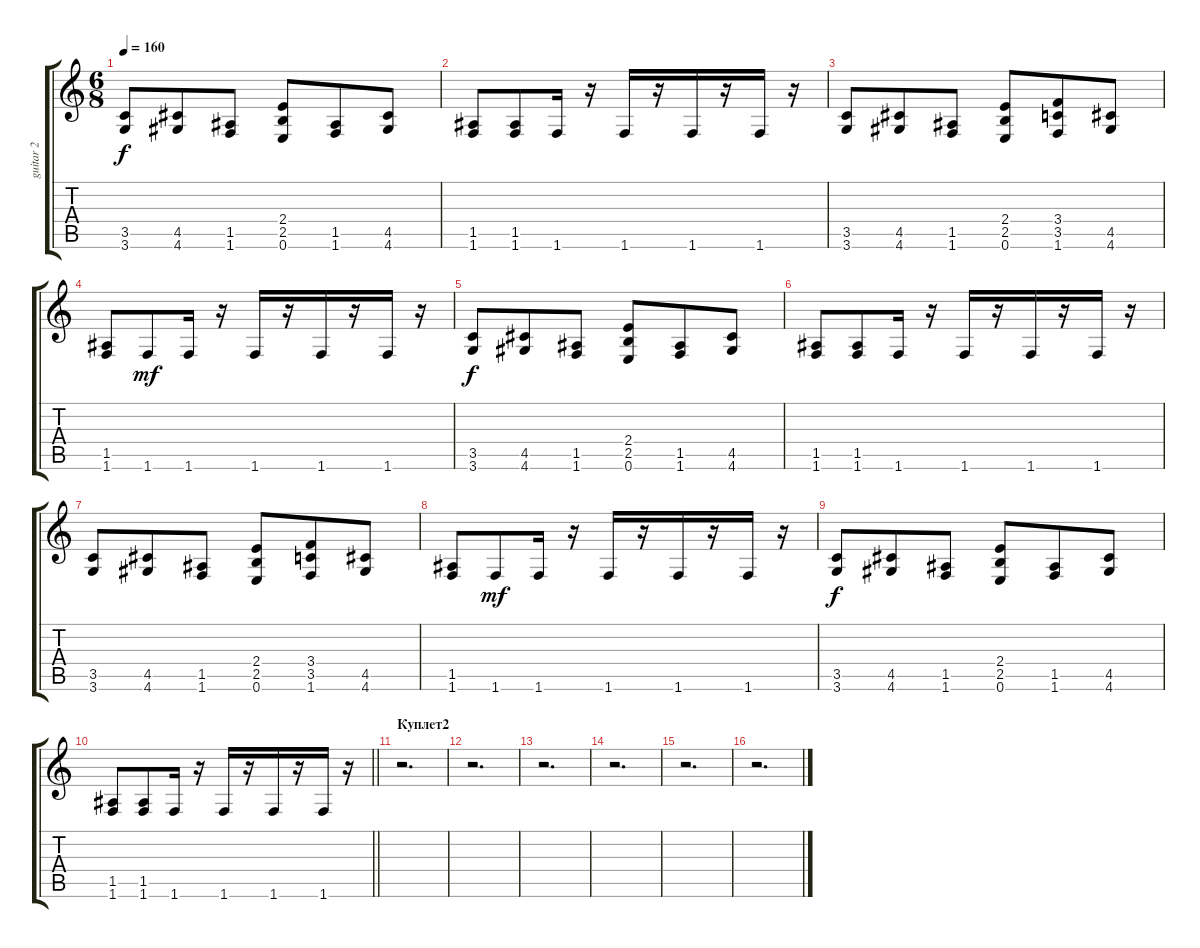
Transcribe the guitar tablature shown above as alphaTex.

\track ("guitar 2" "guitar 2") {instrument distortionguitar}
\staff {score tabs}
\tuning (E4 B3 G3 D3 A2 E2) {hide}
\ts (6 8)
\tempo 160
\clef g2
\ks c
(3.5 3.6).8{dy f} (4.5 4.6).8 (1.5 1.6).8 (2.4 2.5 0.6).8 (1.5 1.6).8 (4.5 4.6).8 |
(1.5 1.6).8 (1.5 1.6).8 1.6.16 r.16 1.6.16 r.16 1.6.16 r.16 1.6.16 r.16 |
(3.5 3.6).8 (4.5 4.6).8 (1.5 1.6).8 (2.4 2.5 0.6).8 (3.4 3.5 1.6).8 (4.5 4.6).8 |
(1.5 1.6).8 1.6.8{dy mf} 1.6.16 r.16 1.6.16 r.16 1.6.16 r.16 1.6.16 r.16 |
(3.5 3.6).8{dy f} (4.5 4.6).8 (1.5 1.6).8 (2.4 2.5 0.6).8 (1.5 1.6).8 (4.5 4.6).8 |
(1.5 1.6).8 (1.5 1.6).8 1.6.16 r.16 1.6.16 r.16 1.6.16 r.16 1.6.16 r.16 |
(3.5 3.6).8 (4.5 4.6).8 (1.5 1.6).8 (2.4 2.5 0.6).8 (3.4 3.5 1.6).8 (4.5 4.6).8 |
(1.5 1.6).8 1.6.8{dy mf} 1.6.16 r.16 1.6.16 r.16 1.6.16 r.16 1.6.16 r.16 |
(3.5 3.6).8{dy f} (4.5 4.6).8 (1.5 1.6).8 (2.4 2.5 0.6).8 (1.5 1.6).8 (4.5 4.6).8 |
\barLineRight lightlight
(1.5 1.6).8 (1.5 1.6).8 1.6.16 r.16 1.6.16 r.16 1.6.16 r.16 1.6.16 r.16 |
\section ("" "Куплет2")
r.2{d} |
r.2{d} |
r.2{d} |
r.2{d} |
r.2{d} |
r.2{d}
